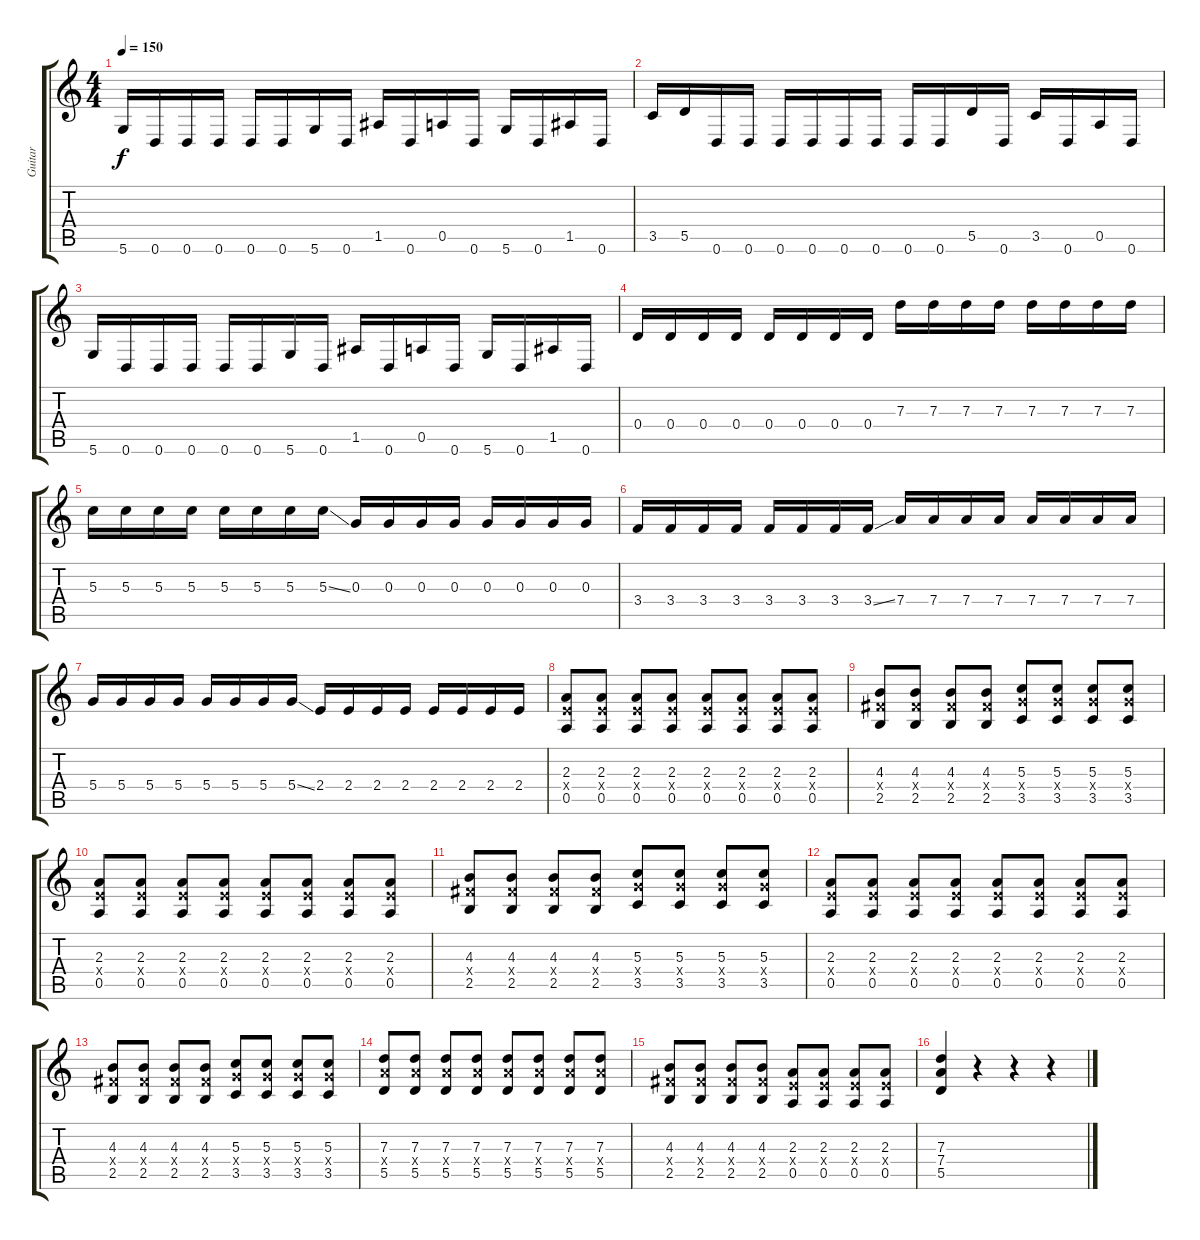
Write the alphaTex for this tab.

\track ("Guitar" "Guitar") {instrument distortionguitar}
\staff {score tabs}
\tuning (E4 B3 G3 D3 A2 D2) {hide}
\ts (4 4)
\tempo 150
\clef g2
\ks c
5.6.16{dy f} 0.6.16 0.6.16 0.6.16 0.6.16 0.6.16 5.6.16 0.6.16 1.5.16 0.6.16 0.5.16 0.6.16 5.6.16 0.6.16 1.5.16 0.6.16 |
3.5.16 5.5.16 0.6.16 0.6.16 0.6.16 0.6.16 0.6.16 0.6.16 0.6.16 0.6.16 5.5.16 0.6.16 3.5.16 0.6.16 0.5.16 0.6.16 |
5.6.16 0.6.16 0.6.16 0.6.16 0.6.16 0.6.16 5.6.16 0.6.16 1.5.16 0.6.16 0.5.16 0.6.16 5.6.16 0.6.16 1.5.16 0.6.16 |
0.4.16 0.4.16 0.4.16 0.4.16 0.4.16 0.4.16 0.4.16 0.4.16 7.3.16 7.3.16 7.3.16 7.3.16 7.3.16 7.3.16 7.3.16 7.3.16 |
5.3.16 5.3.16 5.3.16 5.3.16 5.3.16 5.3.16 5.3.16 5.3{ss}.16 0.3.16 0.3.16 0.3.16 0.3.16 0.3.16 0.3.16 0.3.16 0.3.16 |
3.4.16 3.4.16 3.4.16 3.4.16 3.4.16 3.4.16 3.4.16 3.4{ss}.16 7.4.16 7.4.16 7.4.16 7.4.16 7.4.16 7.4.16 7.4.16 7.4.16 |
5.4.16 5.4.16 5.4.16 5.4.16 5.4.16 5.4.16 5.4.16 5.4{ss}.16 2.4.16 2.4.16 2.4.16 2.4.16 2.4.16 2.4.16 2.4.16 2.4.16 |
(2.3 2.4{x} 0.5).8 (2.3 2.4{x} 0.5).8 (2.3 2.4{x} 0.5).8 (2.3 2.4{x} 0.5).8 (2.3 2.4{x} 0.5).8 (2.3 2.4{x} 0.5).8 (2.3 2.4{x} 0.5).8 (2.3 2.4{x} 0.5).8 |
(4.3 4.4{x} 2.5).8 (4.3 4.4{x} 2.5).8 (4.3 4.4{x} 2.5).8 (4.3 4.4{x} 2.5).8 (5.3 5.4{x} 3.5).8 (5.3 5.4{x} 3.5).8 (5.3 5.4{x} 3.5).8 (5.3 5.4{x} 3.5).8 |
(2.3 2.4{x} 0.5).8 (2.3 2.4{x} 0.5).8 (2.3 2.4{x} 0.5).8 (2.3 2.4{x} 0.5).8 (2.3 2.4{x} 0.5).8 (2.3 2.4{x} 0.5).8 (2.3 2.4{x} 0.5).8 (2.3 2.4{x} 0.5).8 |
(4.3 4.4{x} 2.5).8 (4.3 4.4{x} 2.5).8 (4.3 4.4{x} 2.5).8 (4.3 4.4{x} 2.5).8 (5.3 5.4{x} 3.5).8 (5.3 5.4{x} 3.5).8 (5.3 5.4{x} 3.5).8 (5.3 5.4{x} 3.5).8 |
(2.3 2.4{x} 0.5).8 (2.3 2.4{x} 0.5).8 (2.3 2.4{x} 0.5).8 (2.3 2.4{x} 0.5).8 (2.3 2.4{x} 0.5).8 (2.3 2.4{x} 0.5).8 (2.3 2.4{x} 0.5).8 (2.3 2.4{x} 0.5).8 |
(4.3 4.4{x} 2.5).8 (4.3 4.4{x} 2.5).8 (4.3 4.4{x} 2.5).8 (4.3 4.4{x} 2.5).8 (5.3 5.4{x} 3.5).8 (5.3 5.4{x} 3.5).8 (5.3 5.4{x} 3.5).8 (5.3 5.4{x} 3.5).8 |
(7.3 7.4{x} 5.5).8 (7.3 7.4{x} 5.5).8 (7.3 7.4{x} 5.5).8 (7.3 7.4{x} 5.5).8 (7.3 7.4{x} 5.5).8 (7.3 7.4{x} 5.5).8 (7.3 7.4{x} 5.5).8 (7.3 7.4{x} 5.5).8 |
(4.3 4.4{x} 2.5).8 (4.3 4.4{x} 2.5).8 (4.3 4.4{x} 2.5).8 (4.3 4.4{x} 2.5).8 (2.3 2.4{x} 0.5).8 (2.3 2.4{x} 0.5).8 (2.3 2.4{x} 0.5).8 (2.3 2.4{x} 0.5).8 |
(7.3 7.4 5.5).4 r.4 r.4 r.4
